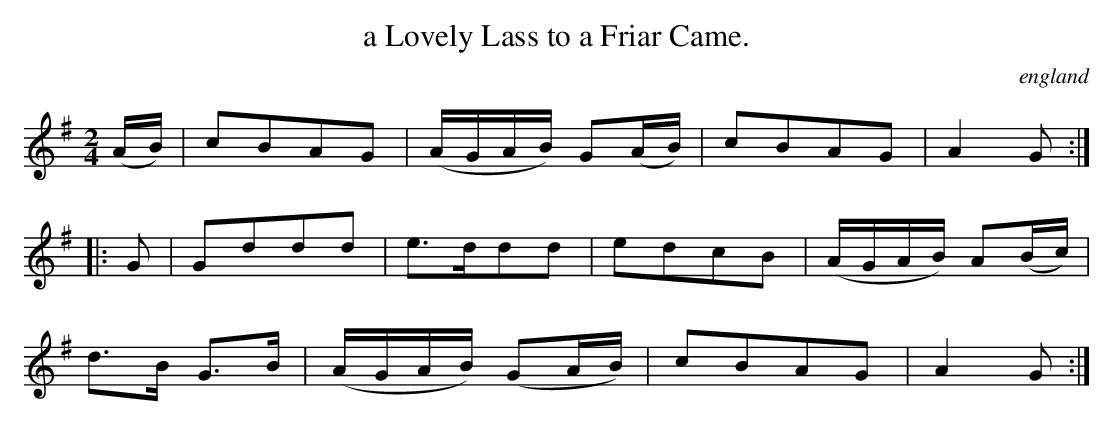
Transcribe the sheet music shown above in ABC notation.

X:1
T:a Lovely Lass to a Friar Came.
O:england
M:2/4
L:1/8
K:G
(A/B/)|cBAG   |(A/G/A/B/) G(A/B/)|cBAG| A2        G     ::
G    |Gddd   | e>ddd            |edcB|(A/G/A/B/) A(B/c/)|
d>B G>B|(A/G/A/B/) (GA/B/)|cBAG| A2G             :|
